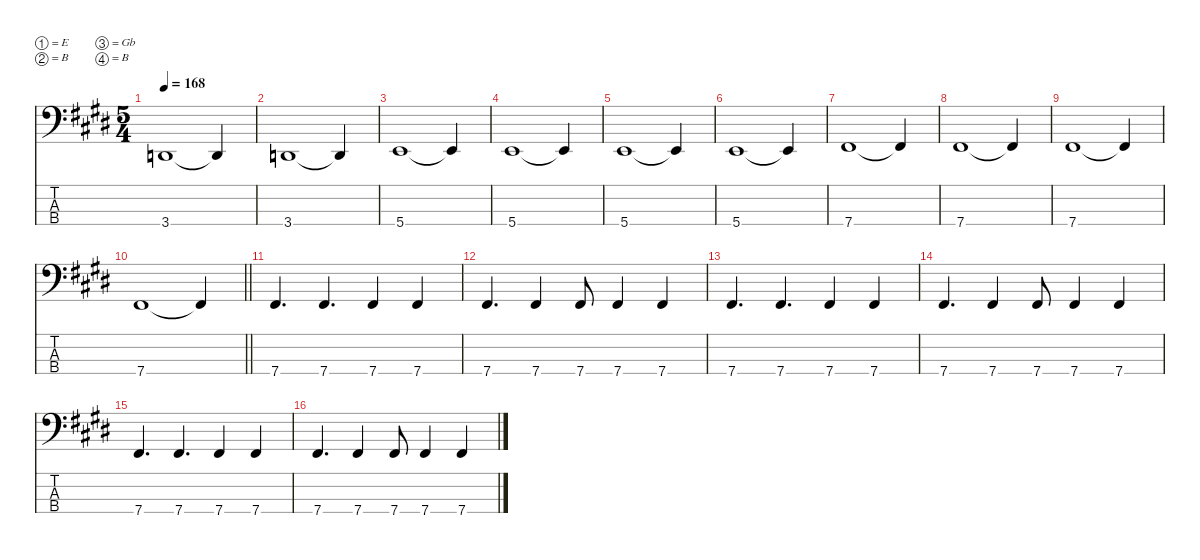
\defaultSystemsLayout 4
\hideDynamics
\bracketExtendMode nobrackets
\singleTrackTrackNamePolicy hidden
\multiTrackTrackNamePolicy hidden
\firstSystemTrackNameMode fullname
\firstSystemTrackNameOrientation horizontal
\otherSystemsTrackNameOrientation horizontal
\track ("Bass" "el.bs.") {instrument electricbassfinger}
\staff {score tabs}
\tuning (E2 B1 Gb1 B0)
\ts (5 4)
\tempo 168
\clef f4
\ks c#minor
3.4{acc forcenatural}.1{dy f beam Up} 3.4{t acc forcenatural}.4{beam Up} |
3.4{acc forcenatural}.1{beam Up} 3.4{t acc forcenatural}.4{beam Up} |
5.4{acc forcenatural}.1{beam Up} 5.4{t acc forcenatural}.4{beam Up} |
5.4{acc forcenatural}.1{beam Up} 5.4{t acc forcenatural}.4{beam Up} |
5.4{acc forcenatural}.1{beam Up} 5.4{t acc forcenatural}.4{beam Up} |
5.4{acc forcenatural}.1{beam Up} 5.4{t acc forcenatural}.4{beam Up} |
7.4{acc #}.1{beam Up} 7.4{t acc #}.4{beam Up} |
7.4{acc #}.1{beam Up} 7.4{t acc #}.4{beam Up} |
7.4{acc #}.1{beam Up} 7.4{t acc #}.4{beam Up} |
\barLineRight lightlight
7.4{acc #}.1{beam Up} 7.4{t acc #}.4{beam Up} |
7.4{acc #}.4{d beam Up} 7.4{acc #}.4{d beam Up} 7.4{acc #}.4{beam Up} 7.4{acc #}.4{beam Up} |
7.4{acc #}.4{d beam Up} 7.4{acc #}.4{beam Up} 7.4{acc #}.8{beam Up} 7.4{acc #}.4{beam Up} 7.4{acc #}.4{beam Up} |
7.4{acc #}.4{d beam Up} 7.4{acc #}.4{d beam Up} 7.4{acc #}.4{beam Up} 7.4{acc #}.4{beam Up} |
7.4{acc #}.4{d beam Up} 7.4{acc #}.4{beam Up} 7.4{acc #}.8{beam Up} 7.4{acc #}.4{beam Up} 7.4{acc #}.4{beam Up} |
7.4{acc #}.4{d beam Up} 7.4{acc #}.4{d beam Up} 7.4{acc #}.4{beam Up} 7.4{acc #}.4{beam Up} |
7.4{acc #}.4{d beam Up} 7.4{acc #}.4{beam Up} 7.4{acc #}.8{beam Up} 7.4{acc #}.4{beam Up} 7.4{acc #}.4{beam Up}
